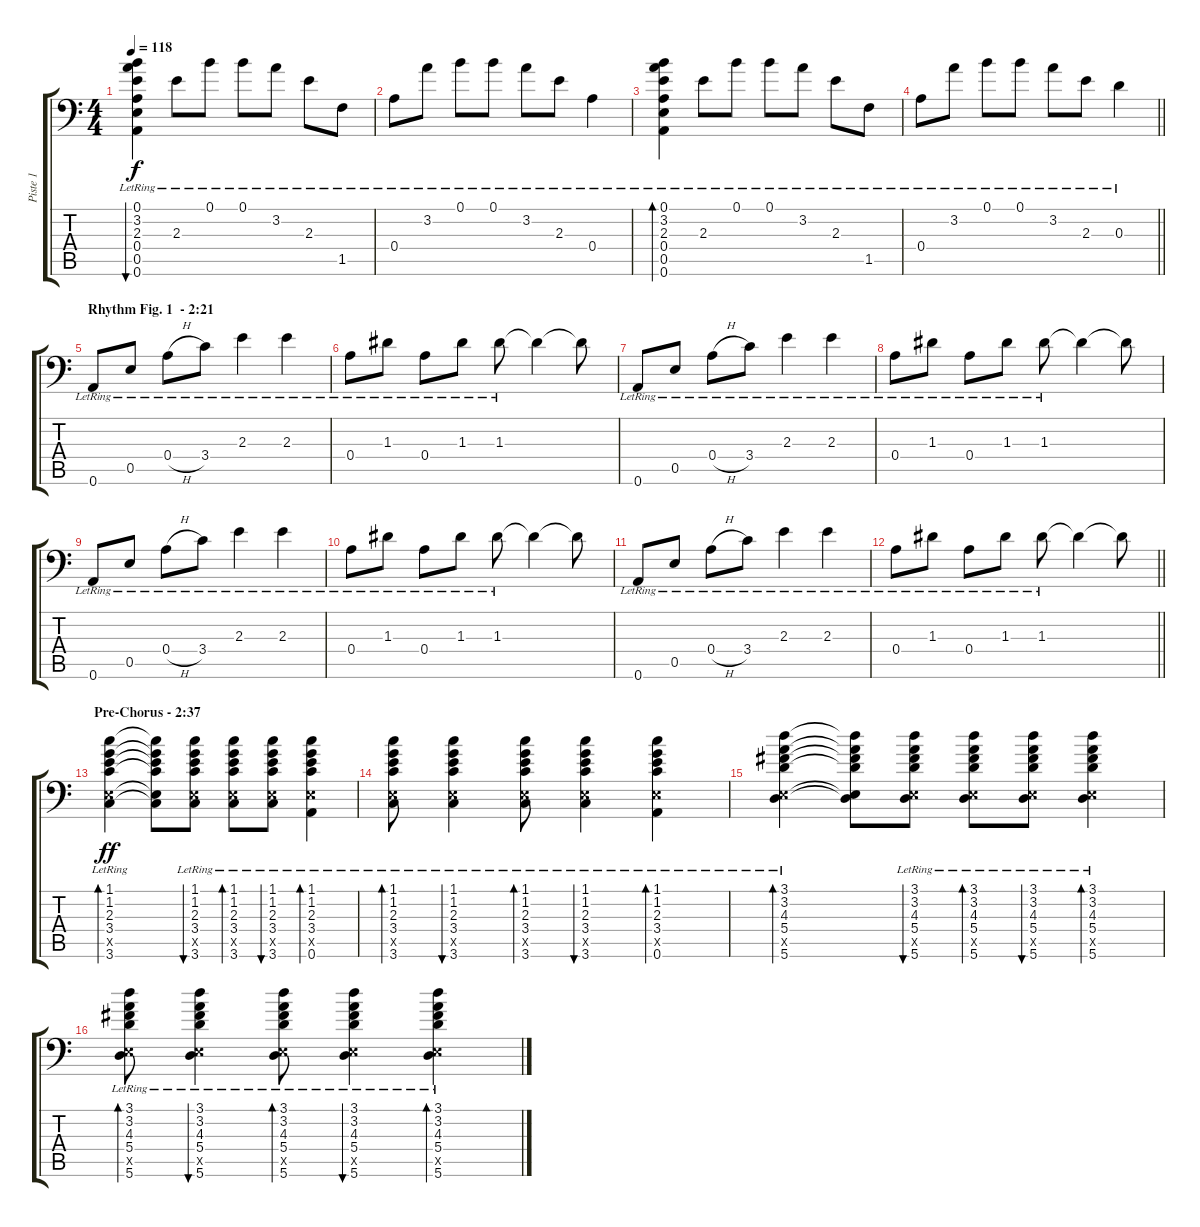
\track ("Piste 1" "Piste 1") {instrument acousticguitarsteel}
\staff {score tabs}
\tuning (B3 Gb3 D3 A2 E2 A1) {hide}
\ts (4 4)
\tempo 118
\clef f4
\ks c
(0.1{lr} 3.2{lr} 2.3{lr} 0.4{lr} 0.5{lr} 0.6{lr}).4{bu 240 dy f} 2.3{lr}.8 0.1{lr}.8 0.1{lr}.8 3.2{lr}.8 2.3{lr}.8 1.5{lr}.8 |
0.4{lr}.8 3.2{lr}.8 0.1{lr}.8 0.1{lr}.8 3.2{lr}.8 2.3{lr}.8 0.4{lr}.4 |
(0.1{lr} 3.2{lr} 2.3{lr} 0.4{lr} 0.5{lr} 0.6{lr}).4{bd 240} 2.3{lr}.8 0.1{lr}.8 0.1{lr}.8 3.2{lr}.8 2.3{lr}.8 1.5{lr}.8 |
\barLineRight lightlight
0.4{lr}.8 3.2{lr}.8 0.1{lr}.8 0.1{lr}.8 3.2{lr}.8 2.3{lr}.8 0.3{lr}.4 |
\section ("" "Rhythm Fig. 1  - 2:21")
0.6{lr}.8 0.5{lr}.8 0.4{h lr}.8 3.4{lr}.8 2.3{lr}.4 2.3{lr}.4 |
0.4{lr}.8 1.3{lr}.8 0.4{lr}.8 1.3{lr}.8 1.3{lr}.8 1.3{t}.4 1.3{t}.8 |
0.6{lr}.8 0.5{lr}.8 0.4{h lr}.8 3.4{lr}.8 2.3{lr}.4 2.3{lr}.4 |
0.4{lr}.8 1.3{lr}.8 0.4{lr}.8 1.3{lr}.8 1.3{lr}.8 1.3{t}.4 1.3{t}.8 |
0.6{lr}.8 0.5{lr}.8 0.4{h lr}.8 3.4{lr}.8 2.3{lr}.4 2.3{lr}.4 |
0.4{lr}.8 1.3{lr}.8 0.4{lr}.8 1.3{lr}.8 1.3{lr}.8 1.3{t}.4 1.3{t}.8 |
0.6{lr}.8 0.5{lr}.8 0.4{h lr}.8 3.4{lr}.8 2.3{lr}.4 2.3{lr}.4 |
\barLineRight lightlight
0.4{lr}.8 1.3{lr}.8 0.4{lr}.8 1.3{lr}.8 1.3{lr}.8 1.3{t}.4 1.3{t}.8 |
\section ("" "Pre-Chorus - 2:37 ")
(1.1{lr} 1.2{lr} 2.3{lr} 3.4{lr} 0.5{x} 3.6{lr}).4{bd 60 dy ff} (1.1{t} 1.2{t} 2.3{t} 3.4{t} 0.5{t} 3.6{t}).8 (1.1{lr} 1.2{lr} 2.3{lr} 3.4{lr} 0.5{x} 3.6{lr}).8{bu 60} (1.1{lr} 1.2{lr} 2.3{lr} 3.4{lr} 0.5{x} 3.6{lr}).8{bd 60} (1.1{lr} 1.2{lr} 2.3{lr} 3.4{lr} 0.5{x} 3.6{lr}).8{bu 60} (1.1{lr} 1.2{lr} 2.3{lr} 3.4{lr} 0.5{x} 0.6{lr}).4{bd 60} |
(1.1{lr} 1.2{lr} 2.3{lr} 3.4{lr} 0.5{x} 3.6{lr}).8{bd 60} (1.1{lr} 1.2{lr} 2.3{lr} 3.4{lr} 0.5{x} 3.6{lr}).4{bu 60} (1.1{lr} 1.2{lr} 2.3{lr} 3.4{lr} 0.5{x} 3.6{lr}).8{bd 60} (1.1{lr} 1.2{lr} 2.3{lr} 3.4{lr} 0.5{x} 3.6{lr}).4{bu 60} (1.1{lr} 1.2{lr} 2.3{lr} 3.4{lr} 0.5{x} 0.6{lr}).4{bd 60} |
(3.1{lr} 3.2{lr} 4.3{lr} 5.4{lr} 0.5{x} 5.6{lr}).4{bd 60} (3.1{t} 3.2{t} 4.3{t} 5.4{t} 0.5{t} 5.6{t}).8 (3.1{lr} 3.2{lr} 4.3{lr} 5.4{lr} 0.5{x} 5.6{lr}).8{bu 60} (3.1{lr} 3.2{lr} 4.3{lr} 5.4{lr} 0.5{x} 5.6{lr}).8{bd 60} (3.1{lr} 3.2{lr} 4.3{lr} 5.4{lr} 0.5{x} 5.6{lr}).8{bu 60} (3.1{lr} 3.2{lr} 4.3{lr} 5.4{lr} 0.5{x} 5.6{lr}).4{bd 60} |
(3.1{lr} 3.2{lr} 4.3{lr} 5.4{lr} 0.5{x} 5.6{lr}).8{bd 60} (3.1{lr} 3.2{lr} 4.3{lr} 5.4{lr} 0.5{x} 5.6{lr}).4{bu 60} (3.1{lr} 3.2{lr} 4.3{lr} 5.4{lr} 0.5{x} 5.6{lr}).8{bd 60} (3.1{lr} 3.2{lr} 4.3{lr} 5.4{lr} 0.5{x} 5.6{lr}).4{bu 60} (3.1{lr} 3.2{lr} 4.3{lr} 5.4{lr} 0.5{x} 5.6{lr}).4{bd 60}
